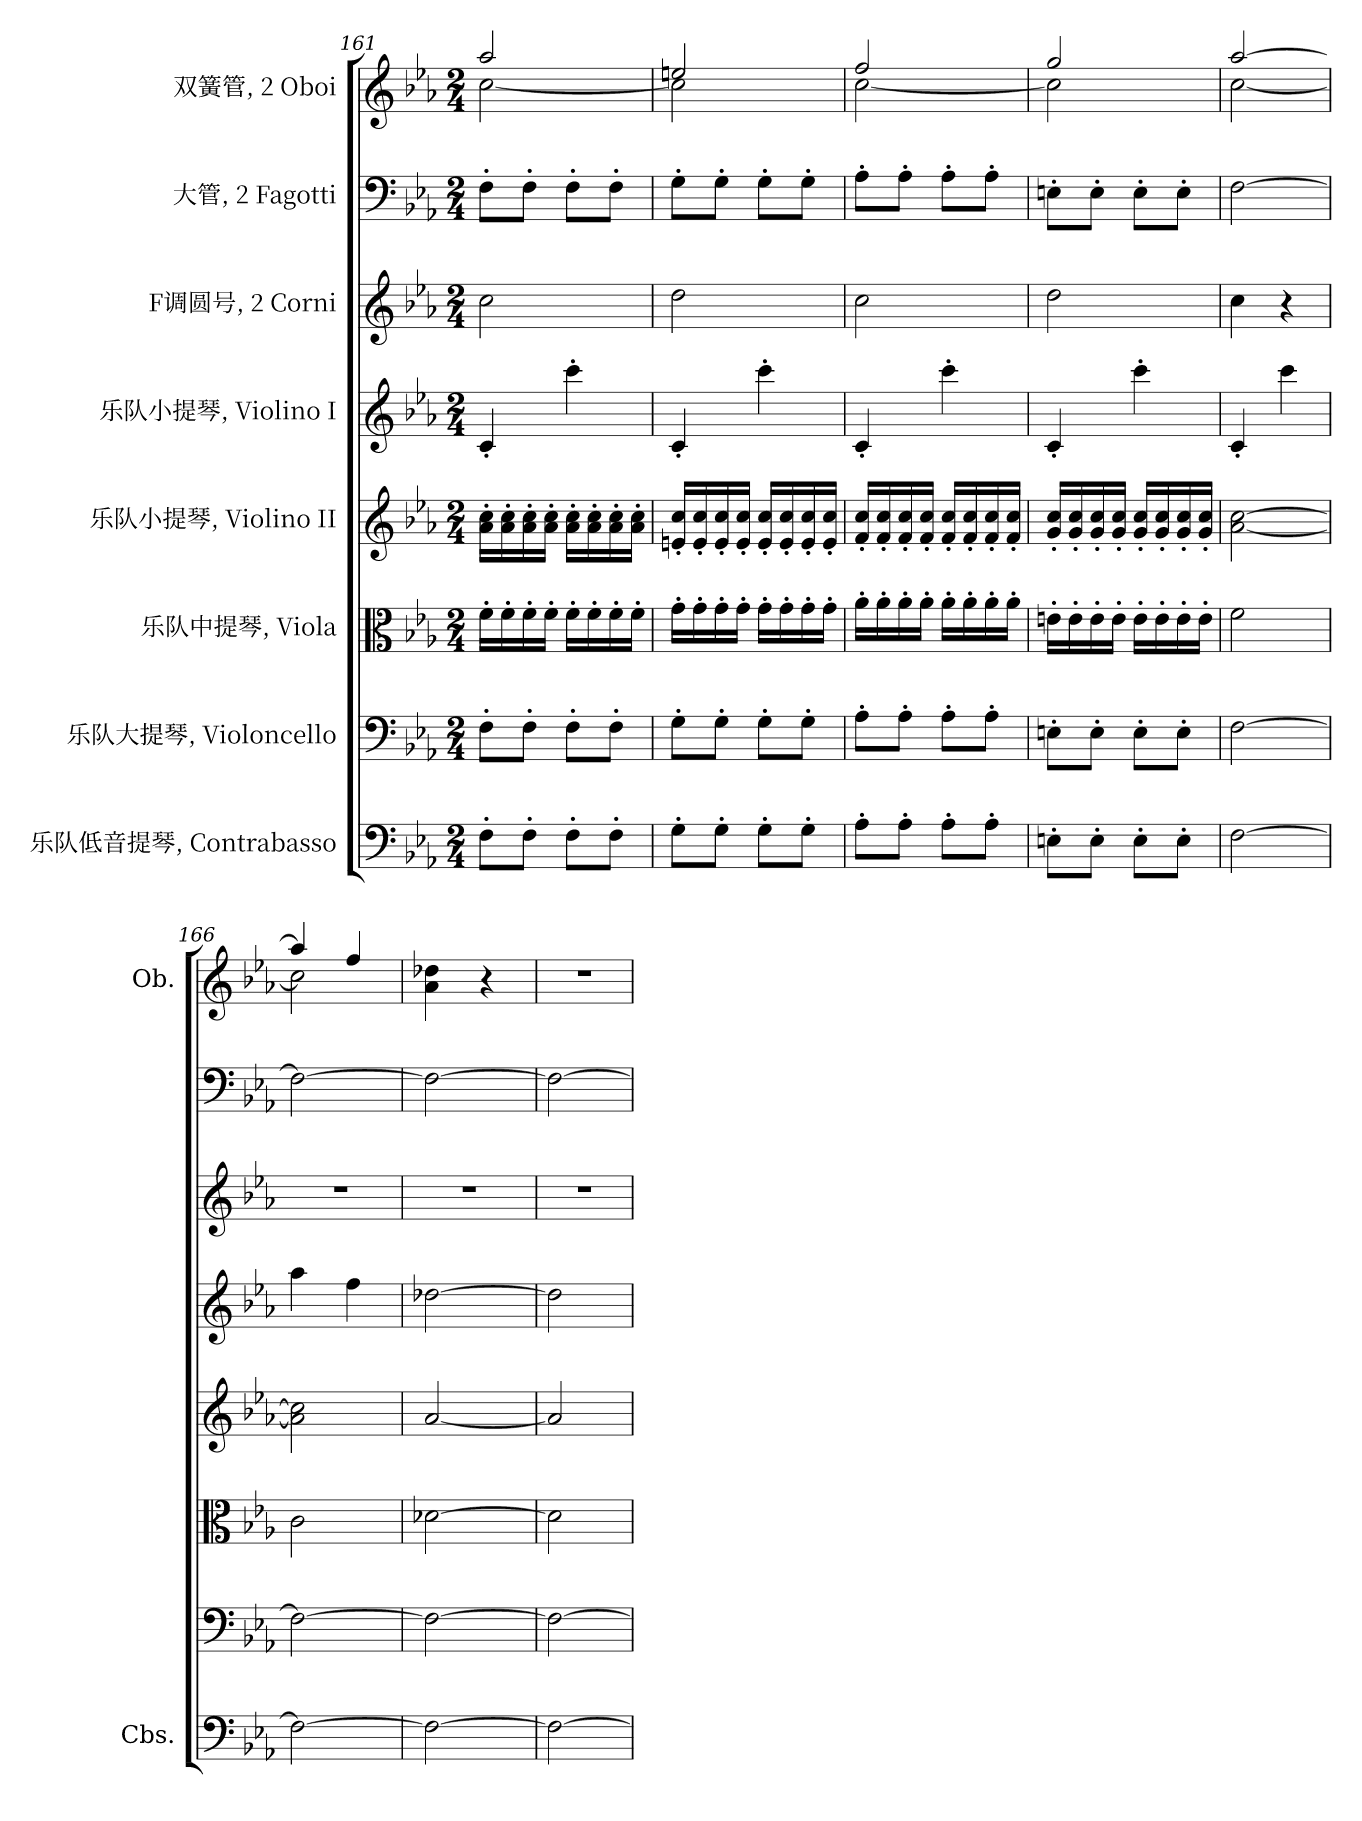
**kern	**kern	**kern	**kern	**kern	**kern	**kern	**kern
*part8	*part7	*part6	*part5	*part4	*part3	*part2	*part1
*staff8	*staff7	*staff6	*staff5	*staff4	*staff3	*staff2	*staff1
*I"乐队低音提琴, Contrabasso	*I"乐队大提琴, Violoncello	*I"乐队中提琴, Viola	*I"乐队小提琴, Violino II	*I"乐队小提琴, Violino I	*I"F调圆号, 2 Corni	*I"大管, 2 Fagotti	*I"双簧管, 2 Oboi
*I'Cbs.	*	*	*	*	*	*	*I'Ob.
!!LO:PB:g=z
*clefF4	*clefF4	*clefC3	*clefG2	*clefG2	*clefG2	*clefF4	*clefG2
*ITrd7c12	*	*	*	*	*ITrd4c7	*	*
*k[b-e-a-]	*k[b-e-a-]	*k[b-e-a-]	*k[b-e-a-]	*k[b-e-a-]	*k[b-e-a-d-]	*k[b-e-a-]	*k[b-e-a-]
*M2/4	*M2/4	*M2/4	*M2/4	*M2/4	*M2/4	*M2/4	*M2/4
=161	=161	=161	=161	=161	=161	=161	=161
*	*	*	*	*	*	*	*^
8FF'\L	8F'\L	16f'\LL	16a-\' 16cc\'LL	4c'/	2f\	8F'\L	2aa-/	[2cc\
.	.	16f'\	16a-\' 16cc\'	.	.	.	.	.
8FF'\J	8F'\J	16f'\	16a-\' 16cc\'	.	.	8F'\J	.	.
.	.	16f'\JJ	16a-\' 16cc\'JJ	.	.	.	.	.
8FF'\L	8F'\L	16f'\LL	16a-\' 16cc\'LL	4ccc'\	.	8F'\L	.	.
.	.	16f'\	16a-\' 16cc\'	.	.	.	.	.
8FF'\J	8F'\J	16f'\	16a-\' 16cc\'	.	.	8F'\J	.	.
.	.	16f'\JJ	16a-\' 16cc\'JJ	.	.	.	.	.
=162	=162	=162	=162	=162	=162	=162	=162	=162
8GG'\L	8G'\L	16g'\LL	16en/' 16cc/'LL	4c'/	2g\	8G'\L	2een/	2cc\]
.	.	16g'\	16e/' 16cc/'	.	.	.	.	.
8GG'\J	8G'\J	16g'\	16e/' 16cc/'	.	.	8G'\J	.	.
.	.	16g'\JJ	16e/' 16cc/'JJ	.	.	.	.	.
8GG'\L	8G'\L	16g'\LL	16e/' 16cc/'LL	4ccc'\	.	8G'\L	.	.
.	.	16g'\	16e/' 16cc/'	.	.	.	.	.
8GG'\J	8G'\J	16g'\	16e/' 16cc/'	.	.	8G'\J	.	.
.	.	16g'\JJ	16e/' 16cc/'JJ	.	.	.	.	.
=163	=163	=163	=163	=163	=163	=163	=163	=163
8AA-'\L	8A-'\L	16a-'\LL	16f/' 16cc/'LL	4c'/	2f\	8A-'\L	2ff/	[2cc\
.	.	16a-'\	16f/' 16cc/'	.	.	.	.	.
8AA-'\J	8A-'\J	16a-'\	16f/' 16cc/'	.	.	8A-'\J	.	.
.	.	16a-'\JJ	16f/' 16cc/'JJ	.	.	.	.	.
8AA-'\L	8A-'\L	16a-'\LL	16f/' 16cc/'LL	4ccc'\	.	8A-'\L	.	.
.	.	16a-'\	16f/' 16cc/'	.	.	.	.	.
8AA-'\J	8A-'\J	16a-'\	16f/' 16cc/'	.	.	8A-'\J	.	.
.	.	16a-'\JJ	16f/' 16cc/'JJ	.	.	.	.	.
=164	=164	=164	=164	=164	=164	=164	=164	=164
8EEn'\L	8En'\L	16en'\LL	16g/' 16cc/'LL	4c'/	2g\	8En'\L	2gg/	2cc\]
.	.	16e'\	16g/' 16cc/'	.	.	.	.	.
8EE'\J	8E'\J	16e'\	16g/' 16cc/'	.	.	8E'\J	.	.
.	.	16e'\JJ	16g/' 16cc/'JJ	.	.	.	.	.
8EE'\L	8E'\L	16e'\LL	16g/' 16cc/'LL	4ccc'\	.	8E'\L	.	.
.	.	16e'\	16g/' 16cc/'	.	.	.	.	.
8EE'\J	8E'\J	16e'\	16g/' 16cc/'	.	.	8E'\J	.	.
.	.	16e'\JJ	16g/' 16cc/'JJ	.	.	.	.	.
=165	=165	=165	=165	=165	=165	=165	=165	=165
[2FF\	[2F\	2f\	[2a-\ [2cc\	4c'/	4f\	[2F\	[2aa-/	[2cc\
.	.	.	.	4ccc\	4r	.	.	.
=166	=166	=166	=166	=166	=166	=166	=166	=166
2FF\_	2F\_	2c\	2a-\] 2cc\]	4aa-\	2r	2F\_	4aa-/]	2cc\]
.	.	.	.	4ff\	.	.	4ff/	.
*	*	*	*	*	*	*	*v	*v
!!LO:PB:g=z
=167	=167	=167	=167	=167	=167	=167	=167
2FF\_	2F\_	[2d-X\	[2a-/	[2dd-X\	2r	2F\_	4a-\ 4dd-X\
.	.	.	.	.	.	.	4r
=168	=168	=168	=168	=168	=168	=168	=168
2FF\_	2F\_	2d-\]	2a-/]	2dd-\]	2r	2F\_	2r
=	=	=	=	=	=	=	=
*-	*-	*-	*-	*-	*-	*-	*-
